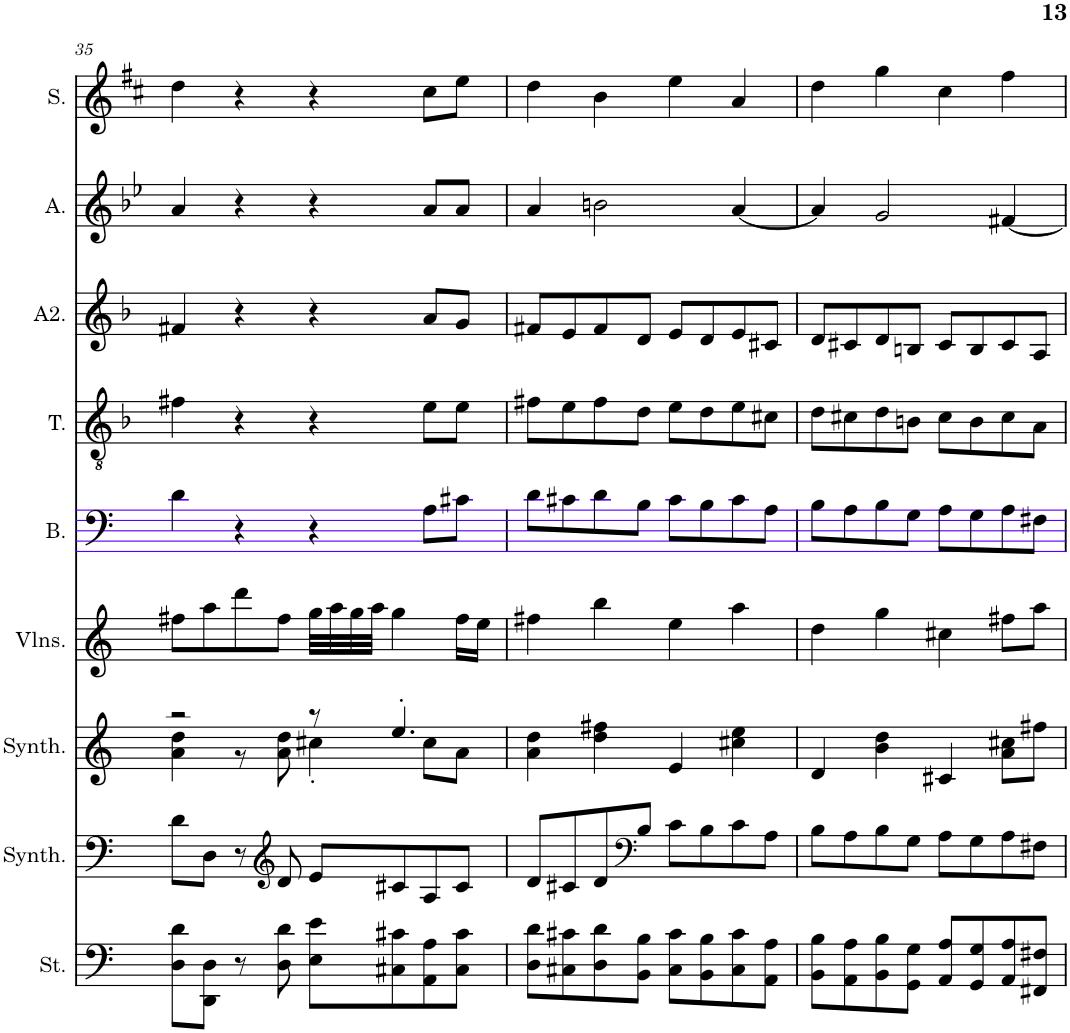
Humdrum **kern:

**kern	**kern	**kern	**kern	**kern	**kern	**kern	**kern	**kern
*part9	*part8	*part7	*part6	*part5	*part4	*part3	*part2	*part1
*staff9	*staff8	*staff7	*staff6	*staff5	*staff4	*staff3	*staff2	*staff1
*I"Cordes, D'Bass/Strings, etc	*I"Synthétiseur d'instruments à cordes, Synth strings, etc	*I"Synthétiseur d'instruments à cordes, Synth strings 2	*I"Violons, 1st violins	*I"Basse	*I"Ténor	*I"Alto 2	*I"Alto	*I"Soprano
*I'St.	*I'Synth.	*I'Synth.	*I'Vlns.	*I'B.	*I'T.	*I'A2.	*I'A.	*I'S.
!!LO:PB:g=z
*clefF4	*clefF4	*clefG2	*clefG2	*clefF4	*clefGv2	*clefG2	*clefG2	*clefG2
*k[]	*k[]	*k[]	*k[]	*k[]	*k[b-]	*k[b-]	*k[b-e-]	*k[f#c#]
*M4/4	*M4/4	*M4/4	*M4/4	*M4/4	*M4/4	*M4/4	*M4/4	*M4/4
=35	=35	=35	=35	=35	=35	=35	=35	=35
*	*	*^	*	*	*	*	*	*
8D\ 8d\L	8d\L	2r	4a\ 4dd\	8ff#X\L	4d\	4f#X\	4f#X/	4a/	4dd\
8DD\ 8D\J	8D\J	.	.	8aa\	.	.	.	.	.
8r	8r	.	8r	8ddd\	4r	4r	4r	4r	4r
*	*clefG2	*	*	*	*	*	*	*	*
8D\ 8d\	8d/	.	8a\ 8dd\	8ff#\J	.	.	.	.	.
8E\ 8e\L	8e/L	8r	4cc#X'\	32gg\LLL	4r	4r	4r	4r	4r
.	.	.	.	32aa\	.	.	.	.	.
.	.	.	.	32gg\	.	.	.	.	.
.	.	.	.	32aa\JJJ	.	.	.	.	.
8C#X\ 8c#X\	8c#X/	4.ee'/	.	4gg\	.	.	.	.	.
8AA\ 8A\	8A/	.	8cc#\L	.	8A\L	8e\L	8a/L	8a/L	8cc#\L
8C#\ 8c#\J	8c#/J	.	8a\J	16ff#\LL	8c#X\J	8e\J	8g/J	8a/J	8ee\J
.	.	.	.	16ee\JJ	.	.	.	.	.
*	*	*v	*v	*	*	*	*	*	*
=36	=36	=36	=36	=36	=36	=36	=36	=36
8D\ 8d\L	8d/L	4a\ 4dd\	4ff#X\	8d\L	8f#X\L	8f#X/L	4a/	4dd\
8C#X\ 8c#X\	8c#X/	.	.	8c#X\	8e\	8e/	.	.
8D\ 8d\	8d/	4dd\ 4ff#X\	4bb\	8d\	8f#\	8f#/	2bn\	4b\
*	*clefF4	*	*	*	*	*	*	*
8BB\ 8B\J	8B/J	.	.	8B\J	8d\J	8d/J	.	.
8C#\ 8c#\L	8c#\L	4e/	4ee\	8c#\L	8e\L	8e/L	.	4ee\
8BB\ 8B\	8B\	.	.	8B\	8d\	8d/	.	.
8C#\ 8c#\	8c#\	4cc#X\ 4ee\	4aa\	8c#\	8e\	8e/	[4a/	4a/
8AA\ 8A\J	8A\J	.	.	8A\J	8c#X\J	8c#X/J	.	.
=37	=37	=37	=37	=37	=37	=37	=37	=37
8BB\ 8B\L	8B\L	4d/	4dd\	8B\L	8d\L	8d/L	4a/]	4dd\
8AA\ 8A\	8A\	.	.	8A\	8c#X\	8c#X/	.	.
8BB\ 8B\	8B\	4b\ 4dd\	4gg\	8B\	8d\	8d/	2g/	4gg\
8GG\ 8G\J	8G\J	.	.	8G\J	8Bn\J	8Bn/J	.	.
8AA/ 8A/L	8A\L	4c#X/	4cc#X\	8A\L	8c#\L	8c#/L	.	4cc#\
8GG/ 8G/	8G\	.	.	8G\	8B\	8B/	.	.
8AA/ 8A/	8A\	8a\ 8cc#X\L	8ff#X\L	8A\	8c#\	8c#/	[4f#X/	4ff#\
8FF#X/ 8F#X/J	8F#X\J	8ff#X\J	8aa\J	8F#X\J	8A\J	8A/J	.	.
=	=	=	=	=	=	=	=	=
*-	*-	*-	*-	*-	*-	*-	*-	*-
